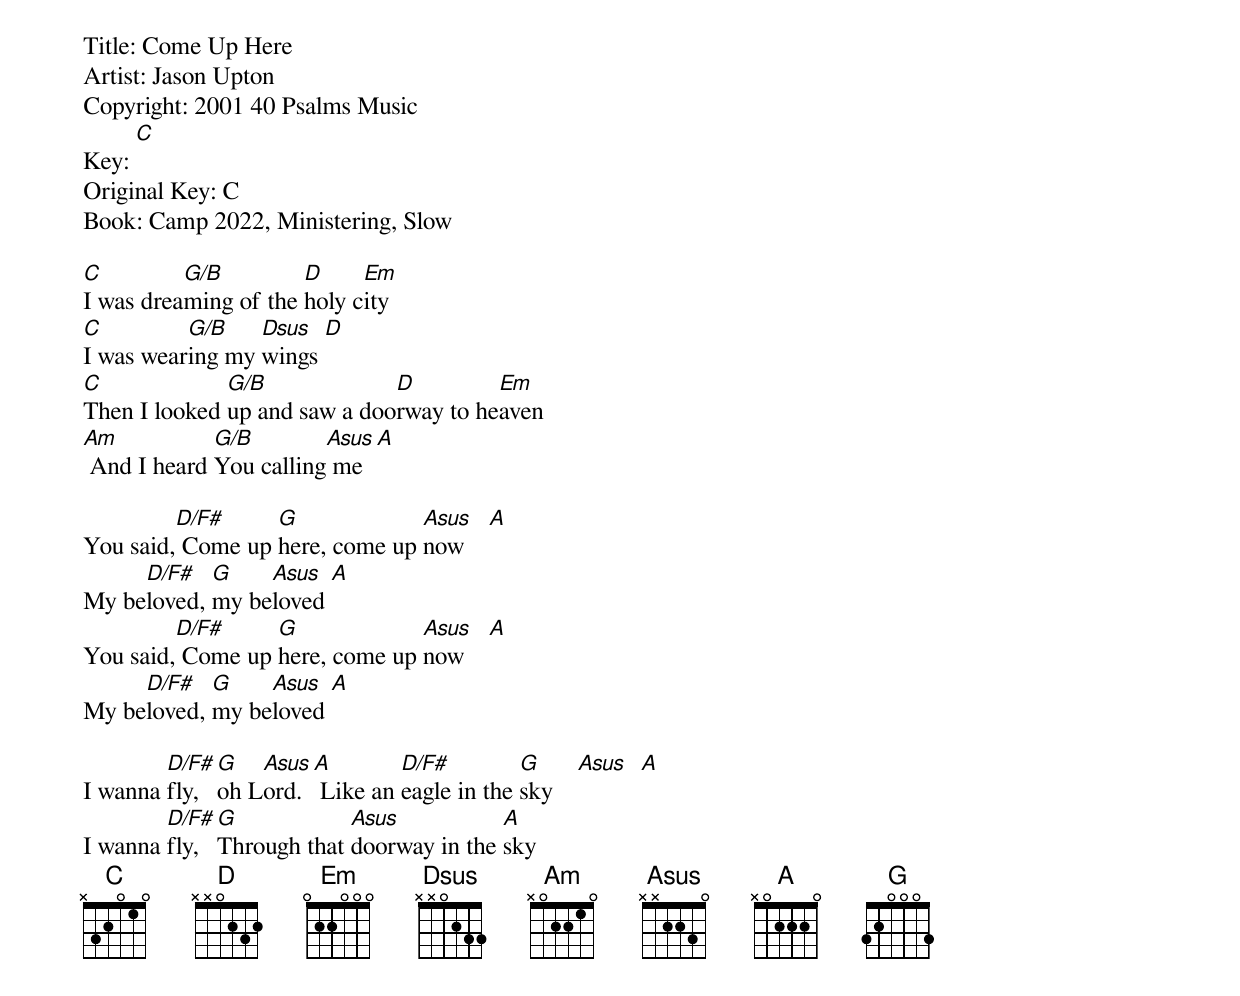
Title: Come Up Here
Artist: Jason Upton
Copyright: 2001 40 Psalms Music
Key: [C]
Original Key: C
Book: Camp 2022, Ministering, Slow

[C]I was drea[G/B]ming of the [D]holy c[Em]ity
[C]I was wear[G/B]ing my [Dsus]wings [D]
[C]Then I looked [G/B]up and saw a doo[D]rway to he[Em]aven
[Am] And I heard [G/B]You calling[Asus] me [A]

You said,[D/F#] Come up [G]here, come up [Asus]now    [A]
My be[D/F#]loved, [G]my be[Asus]loved [A]
You said,[D/F#] Come up [G]here, come up [Asus]now    [A]
My be[D/F#]loved, [G]my be[Asus]loved [A]

I wanna [D/F#]fly, [G]oh L[Asus]ord. [A] Like an [D/F#]eagle in the [G]sky    [Asus]  [A]
I wanna [D/F#]fly, [G]Through that [Asus]doorway in the [A]sky
